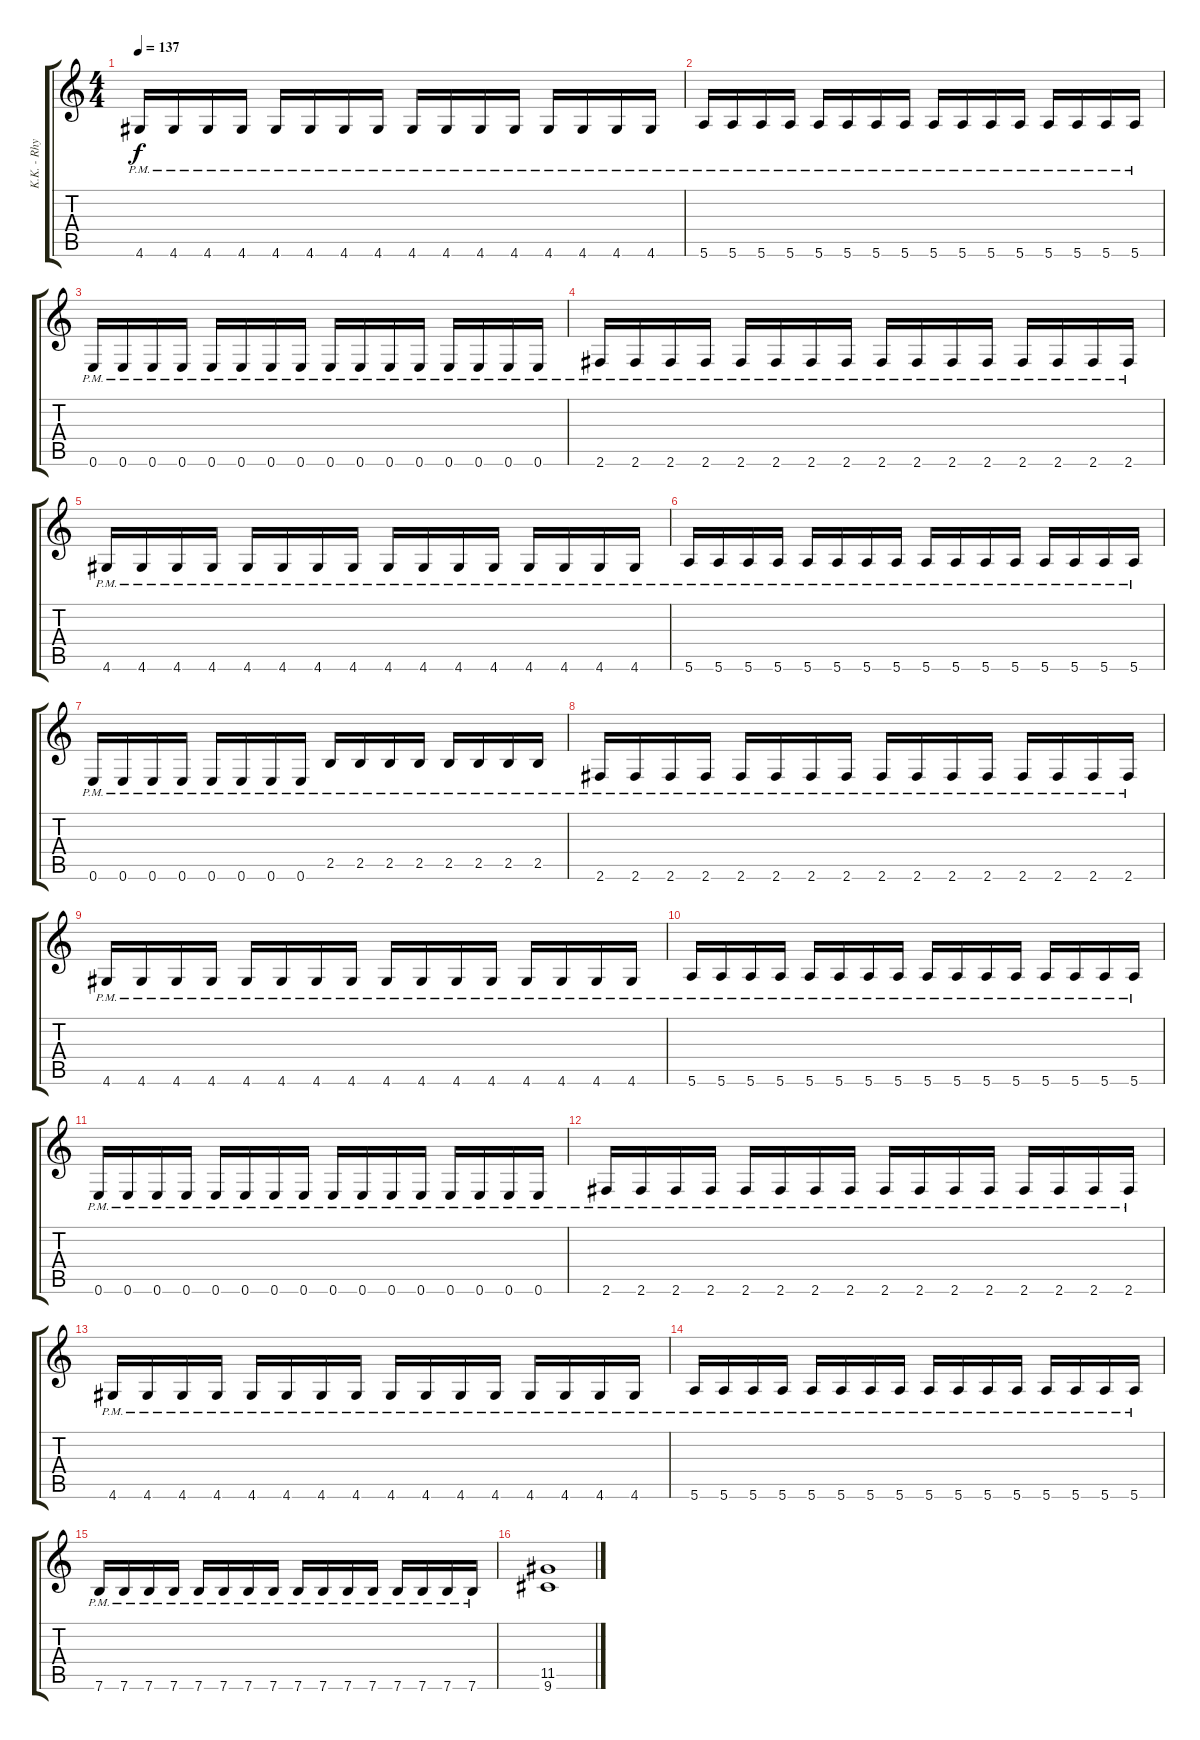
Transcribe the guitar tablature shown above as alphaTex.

\track ("K.K. - Rhythm" "K.K. - Rhy") {instrument distortionguitar}
\staff {score tabs}
\tuning (E4 B3 G3 D3 A2 E2) {hide}
\ts (4 4)
\tempo 137
\clef g2
\ks c
4.6{pm}.16{dy f} 4.6{pm}.16 4.6{pm}.16 4.6{pm}.16 4.6{pm}.16 4.6{pm}.16 4.6{pm}.16 4.6{pm}.16 4.6{pm}.16 4.6{pm}.16 4.6{pm}.16 4.6{pm}.16 4.6{pm}.16 4.6{pm}.16 4.6{pm}.16 4.6{pm}.16 |
5.6{pm}.16 5.6{pm}.16 5.6{pm}.16 5.6{pm}.16 5.6{pm}.16 5.6{pm}.16 5.6{pm}.16 5.6{pm}.16 5.6{pm}.16 5.6{pm}.16 5.6{pm}.16 5.6{pm}.16 5.6{pm}.16 5.6{pm}.16 5.6{pm}.16 5.6{pm}.16 |
0.6{pm}.16 0.6{pm}.16 0.6{pm}.16 0.6{pm}.16 0.6{pm}.16 0.6{pm}.16 0.6{pm}.16 0.6{pm}.16 0.6{pm}.16 0.6{pm}.16 0.6{pm}.16 0.6{pm}.16 0.6{pm}.16 0.6{pm}.16 0.6{pm}.16 0.6{pm}.16 |
2.6{pm}.16 2.6{pm}.16 2.6{pm}.16 2.6{pm}.16 2.6{pm}.16 2.6{pm}.16 2.6{pm}.16 2.6{pm}.16 2.6{pm}.16 2.6{pm}.16 2.6{pm}.16 2.6{pm}.16 2.6{pm}.16 2.6{pm}.16 2.6{pm}.16 2.6{pm}.16 |
4.6{pm}.16 4.6{pm}.16 4.6{pm}.16 4.6{pm}.16 4.6{pm}.16 4.6{pm}.16 4.6{pm}.16 4.6{pm}.16 4.6{pm}.16 4.6{pm}.16 4.6{pm}.16 4.6{pm}.16 4.6{pm}.16 4.6{pm}.16 4.6{pm}.16 4.6{pm}.16 |
5.6{pm}.16 5.6{pm}.16 5.6{pm}.16 5.6{pm}.16 5.6{pm}.16 5.6{pm}.16 5.6{pm}.16 5.6{pm}.16 5.6{pm}.16 5.6{pm}.16 5.6{pm}.16 5.6{pm}.16 5.6{pm}.16 5.6{pm}.16 5.6{pm}.16 5.6{pm}.16 |
0.6{pm}.16 0.6{pm}.16 0.6{pm}.16 0.6{pm}.16 0.6{pm}.16 0.6{pm}.16 0.6{pm}.16 0.6{pm}.16 2.5{pm}.16 2.5{pm}.16 2.5{pm}.16 2.5{pm}.16 2.5{pm}.16 2.5{pm}.16 2.5{pm}.16 2.5{pm}.16 |
2.6{pm}.16 2.6{pm}.16 2.6{pm}.16 2.6{pm}.16 2.6{pm}.16 2.6{pm}.16 2.6{pm}.16 2.6{pm}.16 2.6{pm}.16 2.6{pm}.16 2.6{pm}.16 2.6{pm}.16 2.6{pm}.16 2.6{pm}.16 2.6{pm}.16 2.6{pm}.16 |
4.6{pm}.16 4.6{pm}.16 4.6{pm}.16 4.6{pm}.16 4.6{pm}.16 4.6{pm}.16 4.6{pm}.16 4.6{pm}.16 4.6{pm}.16 4.6{pm}.16 4.6{pm}.16 4.6{pm}.16 4.6{pm}.16 4.6{pm}.16 4.6{pm}.16 4.6{pm}.16 |
5.6{pm}.16 5.6{pm}.16 5.6{pm}.16 5.6{pm}.16 5.6{pm}.16 5.6{pm}.16 5.6{pm}.16 5.6{pm}.16 5.6{pm}.16 5.6{pm}.16 5.6{pm}.16 5.6{pm}.16 5.6{pm}.16 5.6{pm}.16 5.6{pm}.16 5.6{pm}.16 |
0.6{pm}.16 0.6{pm}.16 0.6{pm}.16 0.6{pm}.16 0.6{pm}.16 0.6{pm}.16 0.6{pm}.16 0.6{pm}.16 0.6{pm}.16 0.6{pm}.16 0.6{pm}.16 0.6{pm}.16 0.6{pm}.16 0.6{pm}.16 0.6{pm}.16 0.6{pm}.16 |
2.6{pm}.16 2.6{pm}.16 2.6{pm}.16 2.6{pm}.16 2.6{pm}.16 2.6{pm}.16 2.6{pm}.16 2.6{pm}.16 2.6{pm}.16 2.6{pm}.16 2.6{pm}.16 2.6{pm}.16 2.6{pm}.16 2.6{pm}.16 2.6{pm}.16 2.6{pm}.16 |
4.6{pm}.16 4.6{pm}.16 4.6{pm}.16 4.6{pm}.16 4.6{pm}.16 4.6{pm}.16 4.6{pm}.16 4.6{pm}.16 4.6{pm}.16 4.6{pm}.16 4.6{pm}.16 4.6{pm}.16 4.6{pm}.16 4.6{pm}.16 4.6{pm}.16 4.6{pm}.16 |
5.6{pm}.16 5.6{pm}.16 5.6{pm}.16 5.6{pm}.16 5.6{pm}.16 5.6{pm}.16 5.6{pm}.16 5.6{pm}.16 5.6{pm}.16 5.6{pm}.16 5.6{pm}.16 5.6{pm}.16 5.6{pm}.16 5.6{pm}.16 5.6{pm}.16 5.6{pm}.16 |
7.6{pm}.16 7.6{pm}.16 7.6{pm}.16 7.6{pm}.16 7.6{pm}.16 7.6{pm}.16 7.6{pm}.16 7.6{pm}.16 7.6{pm}.16 7.6{pm}.16 7.6{pm}.16 7.6{pm}.16 7.6{pm}.16 7.6{pm}.16 7.6{pm}.16 7.6{pm}.16 |
(11.5 9.6).1
